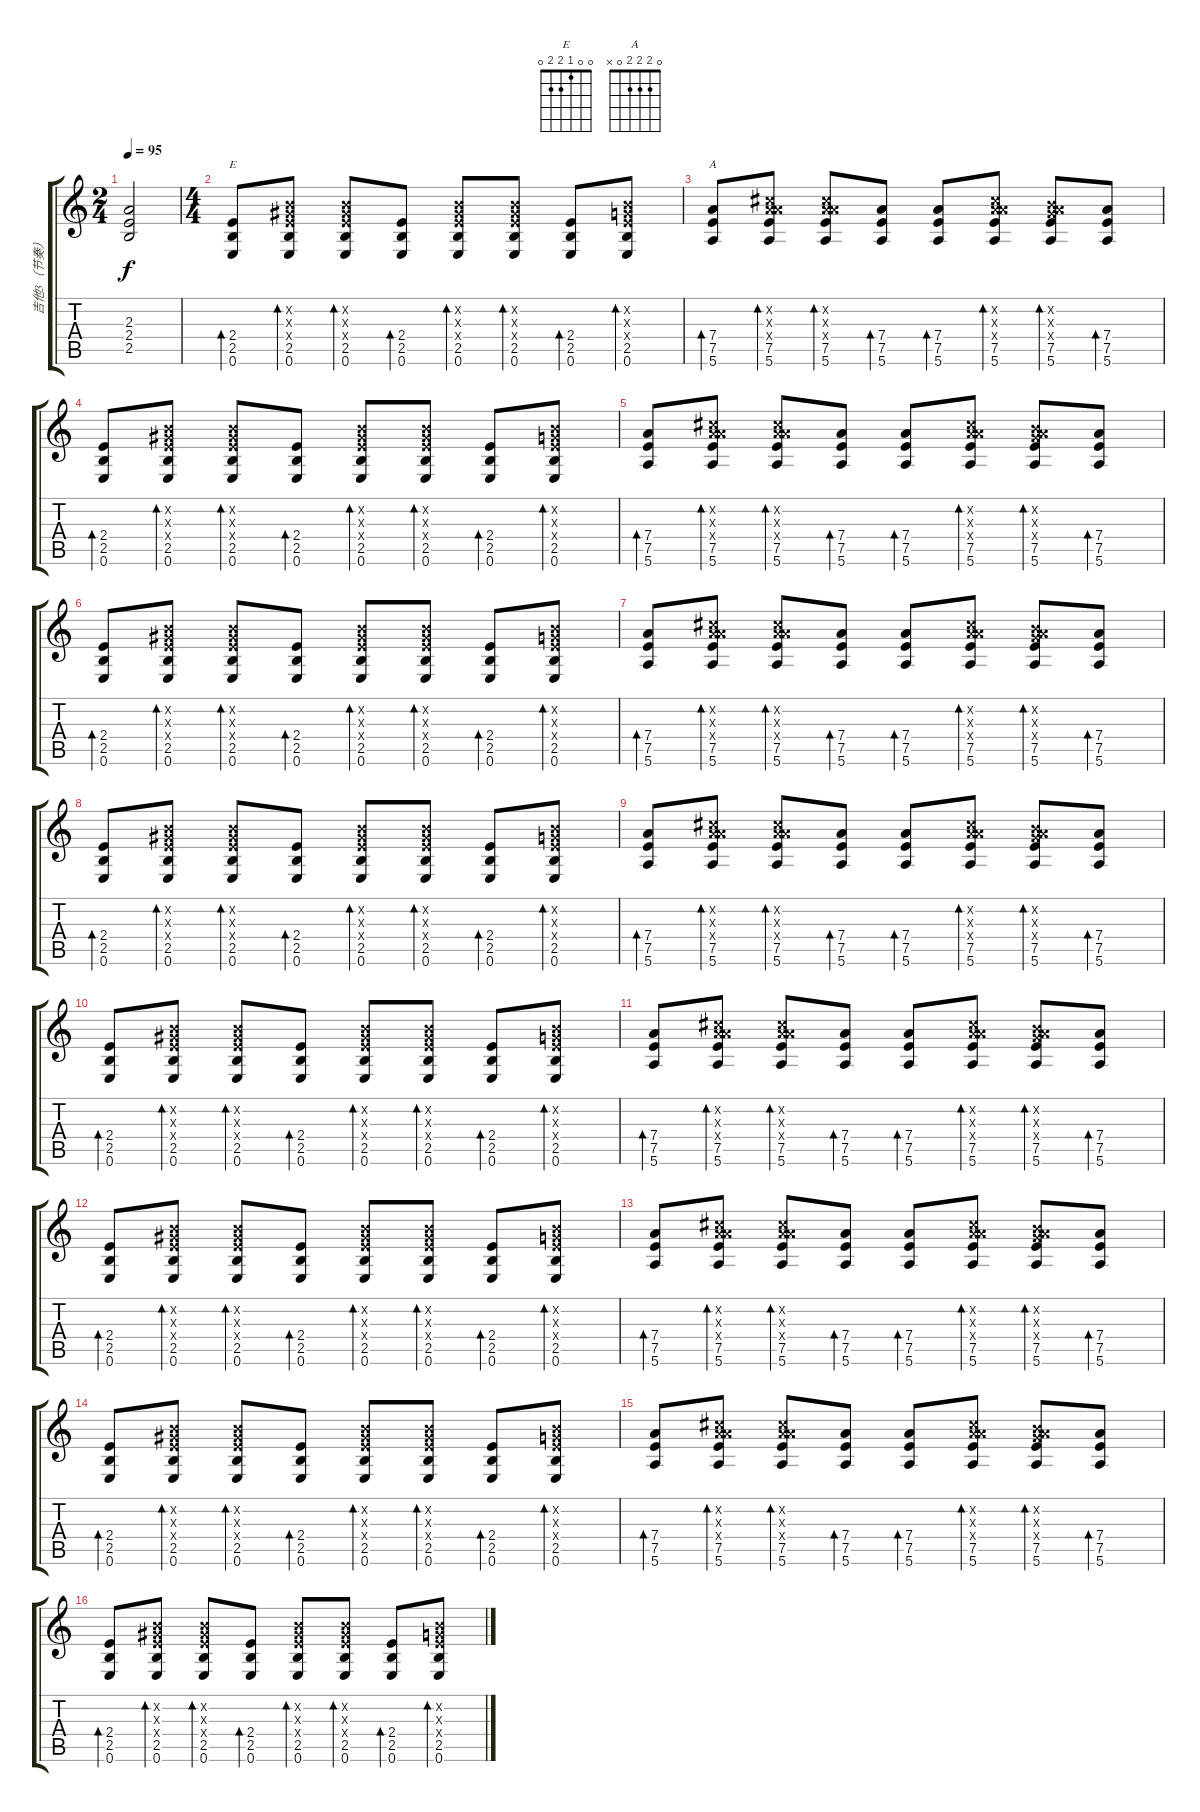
\track ("吉他3（节奏）" "吉他3（节奏）") {instrument distortionguitar}
\staff {score tabs}
\tuning (E4 B3 G3 D3 A2 E2) {hide}
\chord ("E" 0 0 1 2 2 0)
\chord ("A" 0 2 2 2 0 x)
\ts (2 4)
\tempo 95
\clef g2
\ks c
(2.3 2.4 2.5).2{dy f} |
\ts (4 4)
(2.4 2.5 0.6).8{bd 30 ch "E"} (0.2{x} 1.3{x} 2.4{x} 2.5 0.6).8{bd 30} (0.2{x} 1.3{x} 2.4{x} 2.5 0.6).8{bd 30} (2.4 2.5 0.6).8{bd 30} (0.2{x} 1.3{x} 2.4{x} 2.5 0.6).8{bd 30} (0.2{x} 1.3{x} 2.4{x} 2.5 0.6).8{bd 30} (2.4 2.5 0.6).8{bd 30} (0.2{x} 0.3{x} 2.4{x} 2.5 0.6).8{bd 30} |
(7.4 7.5 5.6).8{bd 30 ch "A"} (2.2{x} 2.3{x} 7.4{x} 7.5 5.6).8{bd 30} (2.2{x} 2.3{x} 7.4{x} 7.5 5.6).8{bd 30} (7.4 7.5 5.6).8{bd 30} (7.4 7.5 5.6).8{bd 30} (2.2{x} 2.3{x} 7.4{x} 7.5 5.6).8{bd 30} (0.2{x} 0.3{x} 7.4{x} 7.5 5.6).8{bd 30} (7.4 7.5 5.6).8{bd 30} |
(2.4 2.5 0.6).8{bd 30} (0.2{x} 1.3{x} 2.4{x} 2.5 0.6).8{bd 30} (0.2{x} 1.3{x} 2.4{x} 2.5 0.6).8{bd 30} (2.4 2.5 0.6).8{bd 30} (0.2{x} 1.3{x} 2.4{x} 2.5 0.6).8{bd 30} (0.2{x} 1.3{x} 2.4{x} 2.5 0.6).8{bd 30} (2.4 2.5 0.6).8{bd 30} (0.2{x} 0.3{x} 2.4{x} 2.5 0.6).8{bd 30} |
(7.4 7.5 5.6).8{bd 30} (2.2{x} 2.3{x} 7.4{x} 7.5 5.6).8{bd 30} (2.2{x} 2.3{x} 7.4{x} 7.5 5.6).8{bd 30} (7.4 7.5 5.6).8{bd 30} (7.4 7.5 5.6).8{bd 30} (2.2{x} 2.3{x} 7.4{x} 7.5 5.6).8{bd 30} (0.2{x} 0.3{x} 7.4{x} 7.5 5.6).8{bd 30} (7.4 7.5 5.6).8{bd 30} |
(2.4 2.5 0.6).8{bd 30} (0.2{x} 1.3{x} 2.4{x} 2.5 0.6).8{bd 30} (0.2{x} 1.3{x} 2.4{x} 2.5 0.6).8{bd 30} (2.4 2.5 0.6).8{bd 30} (0.2{x} 1.3{x} 2.4{x} 2.5 0.6).8{bd 30} (0.2{x} 1.3{x} 2.4{x} 2.5 0.6).8{bd 30} (2.4 2.5 0.6).8{bd 30} (0.2{x} 0.3{x} 2.4{x} 2.5 0.6).8{bd 30} |
(7.4 7.5 5.6).8{bd 30} (2.2{x} 2.3{x} 7.4{x} 7.5 5.6).8{bd 30} (2.2{x} 2.3{x} 7.4{x} 7.5 5.6).8{bd 30} (7.4 7.5 5.6).8{bd 30} (7.4 7.5 5.6).8{bd 30} (2.2{x} 2.3{x} 7.4{x} 7.5 5.6).8{bd 30} (0.2{x} 0.3{x} 7.4{x} 7.5 5.6).8{bd 30} (7.4 7.5 5.6).8{bd 30} |
(2.4 2.5 0.6).8{bd 30} (0.2{x} 1.3{x} 2.4{x} 2.5 0.6).8{bd 30} (0.2{x} 1.3{x} 2.4{x} 2.5 0.6).8{bd 30} (2.4 2.5 0.6).8{bd 30} (0.2{x} 1.3{x} 2.4{x} 2.5 0.6).8{bd 30} (0.2{x} 1.3{x} 2.4{x} 2.5 0.6).8{bd 30} (2.4 2.5 0.6).8{bd 30} (0.2{x} 0.3{x} 2.4{x} 2.5 0.6).8{bd 30} |
(7.4 7.5 5.6).8{bd 30} (2.2{x} 2.3{x} 7.4{x} 7.5 5.6).8{bd 30} (2.2{x} 2.3{x} 7.4{x} 7.5 5.6).8{bd 30} (7.4 7.5 5.6).8{bd 30} (7.4 7.5 5.6).8{bd 30} (2.2{x} 2.3{x} 7.4{x} 7.5 5.6).8{bd 30} (0.2{x} 0.3{x} 7.4{x} 7.5 5.6).8{bd 30} (7.4 7.5 5.6).8{bd 30} |
(2.4 2.5 0.6).8{bd 30} (0.2{x} 1.3{x} 2.4{x} 2.5 0.6).8{bd 30} (0.2{x} 1.3{x} 2.4{x} 2.5 0.6).8{bd 30} (2.4 2.5 0.6).8{bd 30} (0.2{x} 1.3{x} 2.4{x} 2.5 0.6).8{bd 30} (0.2{x} 1.3{x} 2.4{x} 2.5 0.6).8{bd 30} (2.4 2.5 0.6).8{bd 30} (0.2{x} 0.3{x} 2.4{x} 2.5 0.6).8{bd 30} |
(7.4 7.5 5.6).8{bd 30} (2.2{x} 2.3{x} 7.4{x} 7.5 5.6).8{bd 30} (2.2{x} 2.3{x} 7.4{x} 7.5 5.6).8{bd 30} (7.4 7.5 5.6).8{bd 30} (7.4 7.5 5.6).8{bd 30} (2.2{x} 2.3{x} 7.4{x} 7.5 5.6).8{bd 30} (0.2{x} 0.3{x} 7.4{x} 7.5 5.6).8{bd 30} (7.4 7.5 5.6).8{bd 30} |
(2.4 2.5 0.6).8{bd 30} (0.2{x} 1.3{x} 2.4{x} 2.5 0.6).8{bd 30} (0.2{x} 1.3{x} 2.4{x} 2.5 0.6).8{bd 30} (2.4 2.5 0.6).8{bd 30} (0.2{x} 1.3{x} 2.4{x} 2.5 0.6).8{bd 30} (0.2{x} 1.3{x} 2.4{x} 2.5 0.6).8{bd 30} (2.4 2.5 0.6).8{bd 30} (0.2{x} 0.3{x} 2.4{x} 2.5 0.6).8{bd 30} |
(7.4 7.5 5.6).8{bd 30} (2.2{x} 2.3{x} 7.4{x} 7.5 5.6).8{bd 30} (2.2{x} 2.3{x} 7.4{x} 7.5 5.6).8{bd 30} (7.4 7.5 5.6).8{bd 30} (7.4 7.5 5.6).8{bd 30} (2.2{x} 2.3{x} 7.4{x} 7.5 5.6).8{bd 30} (0.2{x} 0.3{x} 7.4{x} 7.5 5.6).8{bd 30} (7.4 7.5 5.6).8{bd 30} |
(2.4 2.5 0.6).8{bd 30} (0.2{x} 1.3{x} 2.4{x} 2.5 0.6).8{bd 30} (0.2{x} 1.3{x} 2.4{x} 2.5 0.6).8{bd 30} (2.4 2.5 0.6).8{bd 30} (0.2{x} 1.3{x} 2.4{x} 2.5 0.6).8{bd 30} (0.2{x} 1.3{x} 2.4{x} 2.5 0.6).8{bd 30} (2.4 2.5 0.6).8{bd 30} (0.2{x} 0.3{x} 2.4{x} 2.5 0.6).8{bd 30} |
(7.4 7.5 5.6).8{bd 30} (2.2{x} 2.3{x} 7.4{x} 7.5 5.6).8{bd 30} (2.2{x} 2.3{x} 7.4{x} 7.5 5.6).8{bd 30} (7.4 7.5 5.6).8{bd 30} (7.4 7.5 5.6).8{bd 30} (2.2{x} 2.3{x} 7.4{x} 7.5 5.6).8{bd 30} (0.2{x} 0.3{x} 7.4{x} 7.5 5.6).8{bd 30} (7.4 7.5 5.6).8{bd 30} |
(2.4 2.5 0.6).8{bd 30} (0.2{x} 1.3{x} 2.4{x} 2.5 0.6).8{bd 30} (0.2{x} 1.3{x} 2.4{x} 2.5 0.6).8{bd 30} (2.4 2.5 0.6).8{bd 30} (0.2{x} 1.3{x} 2.4{x} 2.5 0.6).8{bd 30} (0.2{x} 1.3{x} 2.4{x} 2.5 0.6).8{bd 30} (2.4 2.5 0.6).8{bd 30} (0.2{x} 0.3{x} 2.4{x} 2.5 0.6).8{bd 30}
